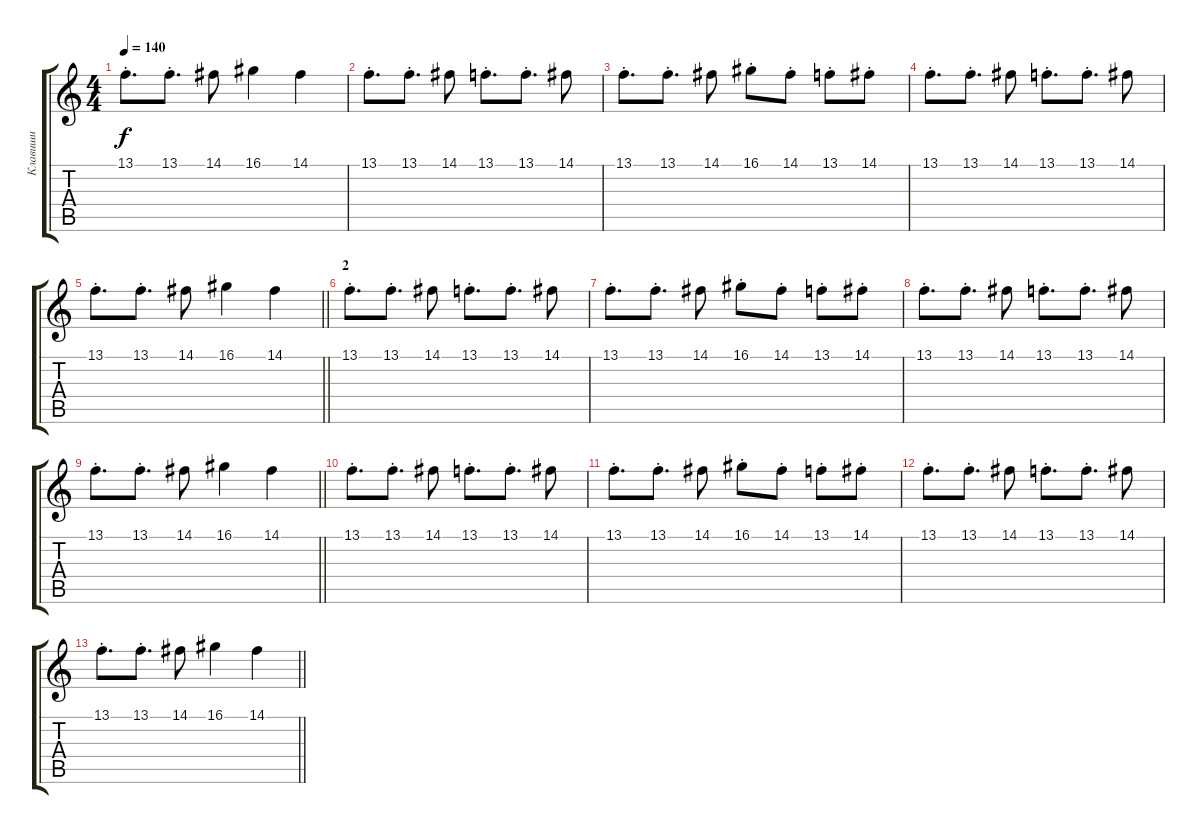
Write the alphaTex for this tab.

\track ("Клавиши" "Клавиши") {instrument lead1square}
\staff {score tabs}
\tuning (E4 B3 G3 D3 A2 E2) {hide}
\ts (4 4)
\tempo 140
\clef g2
\ks c
13.1{st}.8{d dy f} 13.1{st}.8{d} 14.1.8 16.1.4 14.1.4 |
13.1{st}.8{d} 13.1{st}.8{d} 14.1.8 13.1{st}.8{d} 13.1{st}.8{d} 14.1.8 |
13.1{st}.8{d} 13.1{st}.8{d} 14.1.8 16.1{st}.8 14.1{st}.8 13.1{st}.8 14.1{st}.8 |
13.1{st}.8{d} 13.1{st}.8{d} 14.1.8 13.1{st}.8{d} 13.1{st}.8{d} 14.1.8 |
\barLineRight lightlight
13.1{st}.8{d} 13.1{st}.8{d} 14.1.8 16.1.4 14.1.4 |
\section ("" "2")
13.1{st}.8{d} 13.1{st}.8{d} 14.1.8 13.1{st}.8{d} 13.1{st}.8{d} 14.1.8 |
13.1{st}.8{d} 13.1{st}.8{d} 14.1.8 16.1{st}.8 14.1{st}.8 13.1{st}.8 14.1{st}.8 |
13.1{st}.8{d} 13.1{st}.8{d} 14.1.8 13.1{st}.8{d} 13.1{st}.8{d} 14.1.8 |
\barLineRight lightlight
13.1{st}.8{d} 13.1{st}.8{d} 14.1.8 16.1.4 14.1.4 |
13.1{st}.8{d} 13.1{st}.8{d} 14.1.8 13.1{st}.8{d} 13.1{st}.8{d} 14.1.8 |
13.1{st}.8{d} 13.1{st}.8{d} 14.1.8 16.1{st}.8 14.1{st}.8 13.1{st}.8 14.1{st}.8 |
13.1{st}.8{d} 13.1{st}.8{d} 14.1.8 13.1{st}.8{d} 13.1{st}.8{d} 14.1.8 |
\barLineRight lightlight
13.1{st}.8{d} 13.1{st}.8{d} 14.1.8 16.1.4 14.1.4
